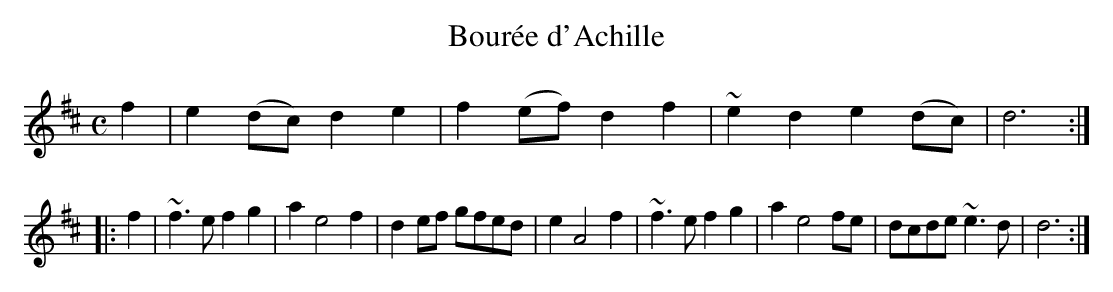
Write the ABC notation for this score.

X:1
T:Bour\'ee d'Achille
M:C
K:Dmaj
f2|e2(dc)d2e2|f2(ef)d2f2|~e2d2e2(dc)|d6:|
|:f2|~f3ef2g2|a2e4f2|d2ef gfed|e2A4f2|~f3ef2g2|a2e4fe|dcde~e3d|d6:|
